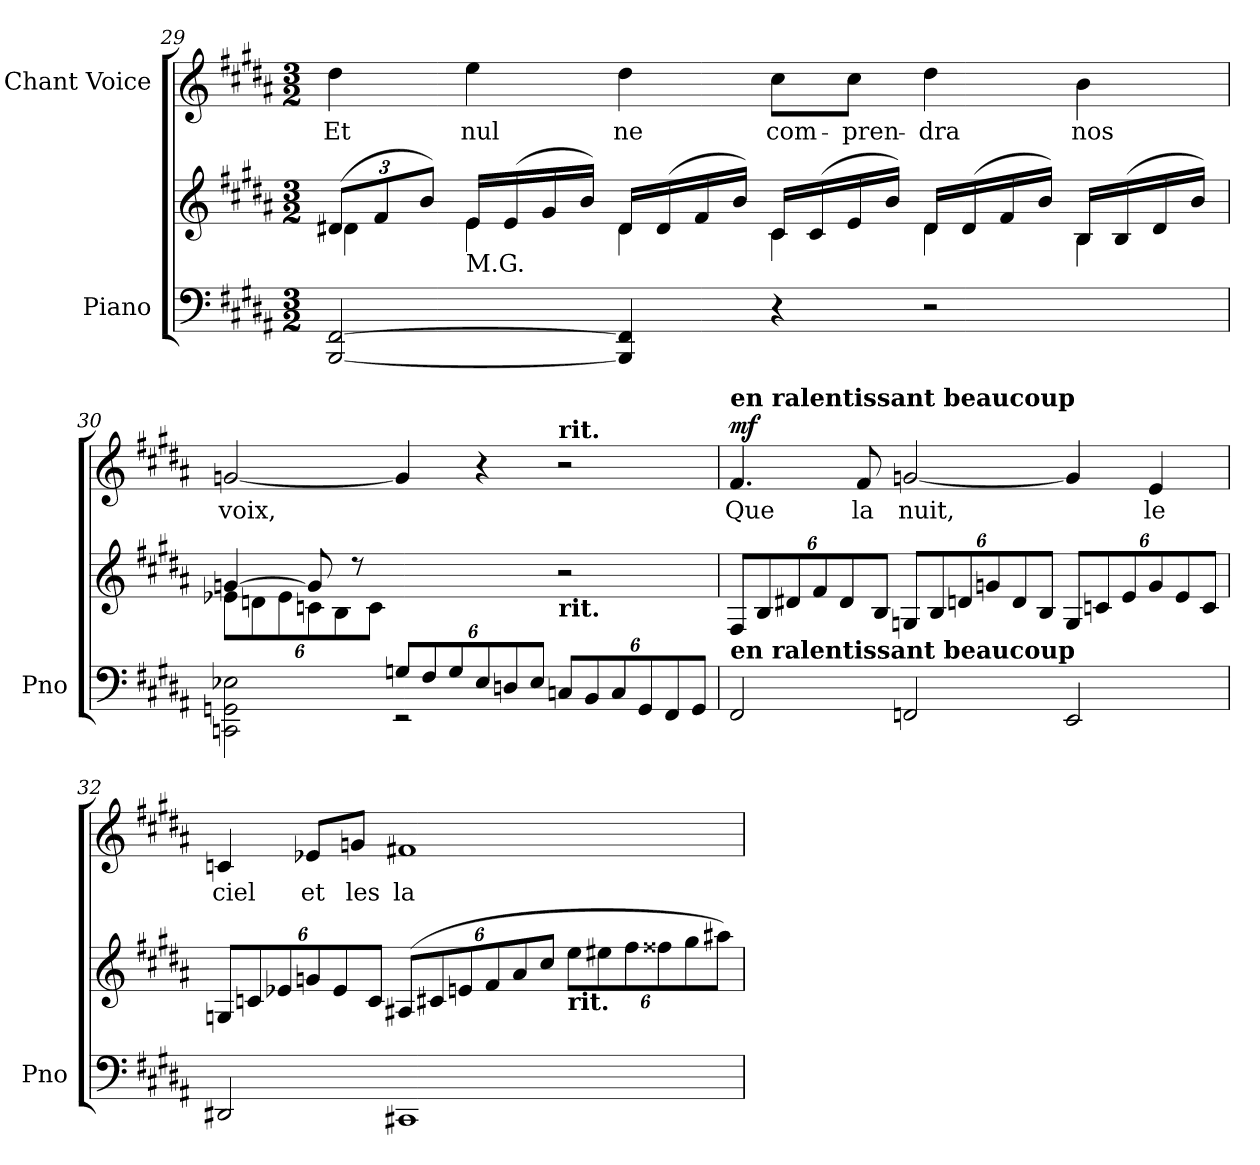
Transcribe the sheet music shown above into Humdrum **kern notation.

**kern	**kern	**kern	**text	**dynam
*part2	*part2	*part1	*part1	*part1
*staff3	*staff2	*staff1	*staff1	*staff1
*I"Piano	*	*I"Chant Voice	*	*
*I'Pno	*	*	*	*
*clefF4	*clefG2	*clefG2	*	*
*k[f#c#g#d#a#]	*k[f#c#g#d#a#]	*k[f#c#g#d#a#]	*	*
*M3/2	*M3/2	*M3/2	*	*
*	*Xbrackettup	*	*	*
=29	=29	=29	=29	=29
*	*^	*	*	*
[2BBB/ [2FF#/	(<12d#X/L	4d#\	4dd#\	Et	.
.	12f#/	.	.	.	.
.	12b/J)	.	.	.	.
!	!LO:TX:b:t=M.G.	!	!	!	!
.	16e/LL	4e\	4ee\	nul	.
.	(<16e/	.	.	.	.
.	16g#/	.	.	.	.
.	16b/JJ)	.	.	.	.
4BBB/] 4FF#/]	16d#/LL	4d#\	4dd#\	ne	.
.	(<16d#/	.	.	.	.
.	16f#/	.	.	.	.
.	16b/JJ)	.	.	.	.
4r	16c#/LL	4c#\	8cc#\L	com-	.
.	(<16c#/	.	.	.	.
.	16e/	.	8cc#\J	-pren-	.
.	16b/JJ)	.	.	.	.
2r	16d#/LL	4d#\	4dd#\	-dra	.
.	(<16d#/	.	.	.	.
.	16f#/	.	.	.	.
.	16b/JJ)	.	.	.	.
.	16B/LL	4B\	4b\	nos	.
.	(<16B/	.	.	.	.
.	16d#/	.	.	.	.
.	16b/JJ)	.	.	.	.
=30	=30	=30	=30	=30	=30
*^	*	*	*	*	*
*	*^	*	*	*	*	*
*	*	*	*	*brackettup	*	*	*
1ryy	2ryy	2CCn\ 2GGn\ 2E-X\	[4gn/	12e-X\L	[2gn/	voix,	.
.	.	.	.	12dn\	.	.	.
.	.	.	.	12e-\	.	.	.
.	.	.	8g/]	12cn\	.	.	.
.	.	.	.	12B\	.	.	.
.	.	.	8r	.	.	.	.
.	.	.	.	12c\J	.	.	.
.	12Gn/L	2r	2ryy	2ryy	4g/]	.	.
.	12F#/	.	.	.	.	.	.
.	12G/	.	.	.	.	.	.
.	12E-/	.	.	.	4r	.	.
.	12Dn/	.	.	.	.	.	.
.	12E-/J	.	.	.	.	.	.
!	!	!	!	!	!LO:TX:a:B:t=rit.	!	!
!	!	!	!LO:TX:b:B:t=rit.	!	!	!	!
12Cn/L	2ryy	2ryy	2ryy	2r	2r	.	.
12BB/	.	.	.	.	.	.	.
12C/	.	.	.	.	.	.	.
12GG/	.	.	.	.	.	.	.
12FF#/	.	.	.	.	.	.	.
12GG/J	.	.	.	.	.	.	.
*v	*v	*v	*	*	*	*	*
*	*v	*v	*	*	*
=31	=31	=31	=31	=31
!	!	!LO:TX:a:B:t=en ralentissant beaucoup	!	!
!	!LO:TX:b:B:t=en ralentissant beaucoup	!	!	!
!	!	!	!	!LO:DY:a
2FF#/	12F#/L	4.f#/	Que	mf
.	12B/	.	.	.
.	12d#X/	.	.	.
.	12f#/	.	.	.
.	12d#/	.	.	.
.	.	8f#/	la	.
.	12B/J	.	.	.
2FFn/	12Gn/L	[2gn/	nuit,	.
.	12B/	.	.	.
.	12dn/	.	.	.
.	12gn/	.	.	.
.	12d/	.	.	.
.	12B/J	.	.	.
2EE/	12G/L	4g/]	.	.
.	12cn/	.	.	.
.	12e/	.	.	.
.	12g/	4e/	le	.
.	12e/	.	.	.
.	12c/J	.	.	.
=32	=32	=32	=32	=32
2DD#X/	12Gn/L	4cn/	ciel	.
.	12cn/	.	.	.
.	12e-X/	.	.	.
.	12gn/	8e-X/L	et	.
.	12e-/	.	.	.
.	.	8gn/J	les	.
.	12c/J	.	.	.
1CC#X	(12A#X/L	1f#X	la-	.
.	12c#X/	.	.	.
.	12en/	.	.	.
.	12f#/	.	.	.
.	12a#/	.	.	.
.	12cc#/J	.	.	.
!	!LO:TX:b:B:t=rit.	!	!	!
.	12ee\L	.	.	.
.	12ee#X\	.	.	.
.	12ff#\	.	.	.
.	12ff##X\	.	.	.
.	12gg#\	.	.	.
.	12aa#X\J)	.	.	.
=	=	=	=	=
*-	*-	*-	*-	*-
